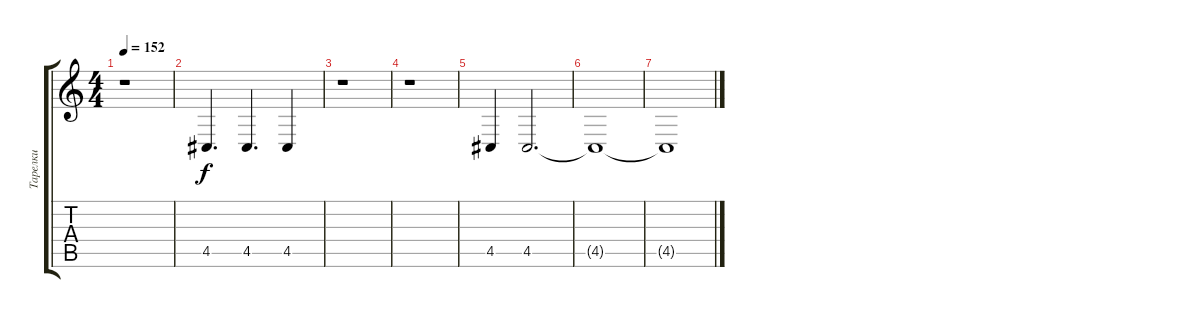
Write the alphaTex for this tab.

\track ("Тарелки" "Тарелки") {instrument acousticgrandpiano}
\staff {score tabs}
\tuning (E4 B3 G3 D3 A2 E2) {hide}
\ts (4 4)
\tempo 152
\clef g2
\ks c
r.1{dy f} |
4.5.4{d} 4.5.4{d} 4.5.4 |
r.1 |
r.1 |
4.5.4 4.5.2{d} |
4.5{t}.1 |
4.5{t}.1
